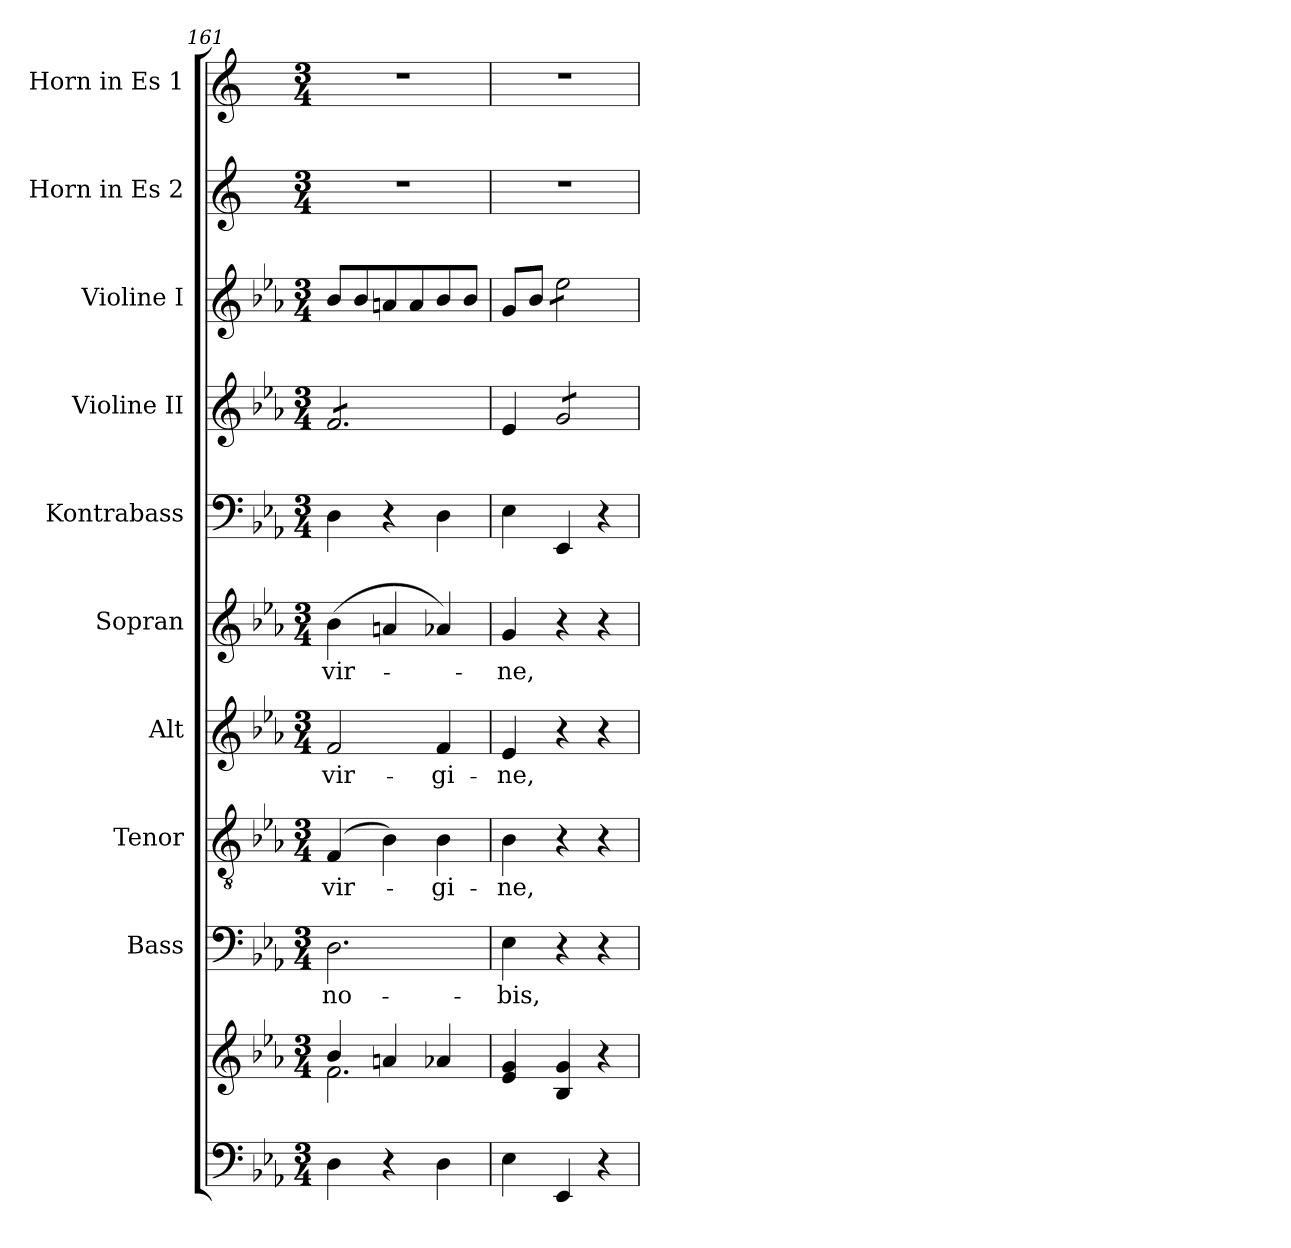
**kern	**kern	**kern	**text	**kern	**text	**kern	**text	**kern	**text	**kern	**kern	**kern	**kern	**kern
*part10	*part10	*part9	*part9	*part8	*part8	*part7	*part7	*part6	*part6	*part5	*part4	*part3	*part2	*part1
*staff11	*staff10	*staff9	*staff9	*staff8	*staff8	*staff7	*staff7	*staff6	*staff6	*staff5	*staff4	*staff3	*staff2	*staff1
*	*	*I"Bass	*	*I"Tenor	*	*I"Alt	*	*I"Sopran	*	*I"Kontrabass	*I"Violine II	*I"Violine I	*I"Horn in Es 2	*I"Horn in Es 1
*	*	*I'B.	*	*I'T.	*	*I'A.	*	*I'S.	*	*I'Kb.	*I'Vl. II	*I'Vl. I	*I'Hr. Es 2	*I'Hr. Es 1
*clefF4	*clefG2	*clefF4	*	*clefGv2	*	*clefG2	*	*clefG2	*	*clefF4	*clefG2	*clefG2	*clefG2	*clefG2
*	*	*	*	*	*	*	*	*	*	*ITrd7c12	*	*	*ITrd5c9	*ITrd5c9
*k[b-e-a-]	*k[b-e-a-]	*k[b-e-a-]	*	*k[b-e-a-]	*	*k[b-e-a-]	*	*k[b-e-a-]	*	*k[b-e-a-]	*k[b-e-a-]	*k[b-e-a-]	*k[b-e-a-]	*k[b-e-a-]
*E-:	*E-:	*E-:	*	*E-:	*	*E-:	*	*E-:	*	*E-:	*E-:	*E-:	*E-:	*E-:
*M3/4	*M3/4	*M3/4	*	*M3/4	*	*M3/4	*	*M3/4	*	*M3/4	*M3/4	*M3/4	*M3/4	*M3/4
=161	=161	=161	=161	=161	=161	=161	=161	=161	=161	=161	=161	=161	=161	=161
*	*^	*	*	*	*	*	*	*	*	*	*	*	*	*
!	!	!	!	!LO:LY:b	!	!LO:LY:b	!	!LO:LY:b	!	!LO:LY:b	!	!	!	!	!
*	*	*	*	*	*	*	*	*	*	*	*	*tremolo	*	*	*
4D\	4b-/	2.f\	2.D\	no-	(4F/	vir-	2f/	vir-	(>4b-\	vir-	4DD\	8f/L	8b-/L	2.r	2.r
.	.	.	.	.	.	.	.	.	.	.	.	8f/	8b-/	.	.
4r	4an/	.	.	.	4B-\)	.	.	.	4an/	.	4r	8f/	8an/	.	.
.	.	.	.	.	.	.	.	.	.	.	.	8f/	8a/	.	.
!	!	!	!	!	!	!LO:LY:b	!	!LO:LY:b	!	!	!	!	!	!	!
4D\	4a-X/	.	.	.	4B-\	-gi-	4f/	-gi-	4a-X/)	.	4DD\	8f/	8b-/	.	.
.	.	.	.	.	.	.	.	.	.	.	.	8f/J	8b-/J	.	.
*	*	*	*	*	*	*	*	*	*	*	*	*Xtremolo	*	*	*
*	*v	*v	*	*	*	*	*	*	*	*	*	*	*	*	*
=162	=162	=162	=162	=162	=162	=162	=162	=162	=162	=162	=162	=162	=162	=162
!	!	!	!LO:LY:b	!	!LO:LY:b	!	!LO:LY:b	!	!LO:LY:b	!	!	!	!	!
4E-\	4e-/ 4g/	4E-\	-bis,	4B-\	-ne,	4e-/	-ne,	4g/	-ne,	4EE-\	4e-/	8g/L	2.r	2.r
.	.	.	.	.	.	.	.	.	.	.	.	8b-/J	.	.
*	*	*	*	*	*	*	*	*	*	*	*tremolo	*	*	*
*	*	*	*	*	*	*	*	*	*	*	*	*tremolo	*	*
4EE-/	4B-/ 4g/	4r	.	4r	.	4r	.	4r	.	4EEE-/	8g/L	8ee-\L	.	.
.	.	.	.	.	.	.	.	.	.	.	8g/	8ee-\	.	.
4r	4r	4r	.	4r	.	4r	.	4r	.	4r	8g/	8ee-\	.	.
.	.	.	.	.	.	.	.	.	.	.	8g/J	8ee-\J	.	.
*	*	*	*	*	*	*	*	*	*	*	*	*Xtremolo	*	*
*	*	*	*	*	*	*	*	*	*	*	*Xtremolo	*	*	*
=	=	=	=	=	=	=	=	=	=	=	=	=	=	=
*-	*-	*-	*-	*-	*-	*-	*-	*-	*-	*-	*-	*-	*-	*-
